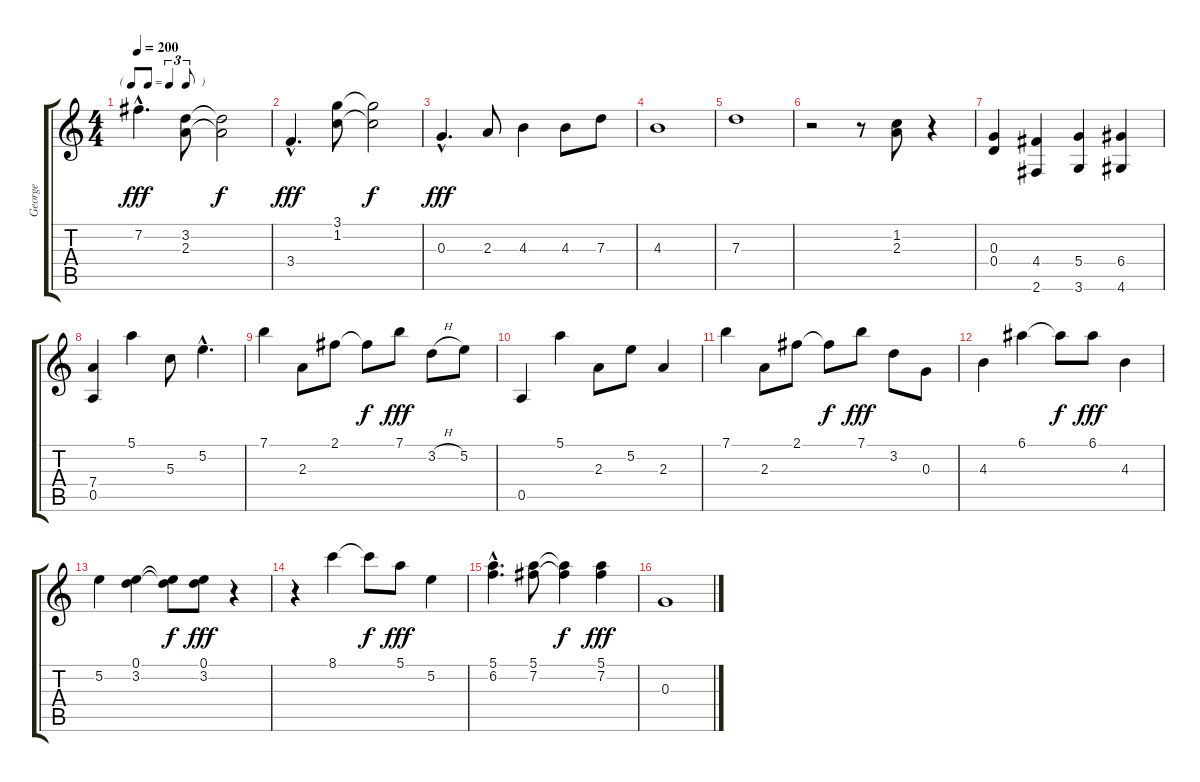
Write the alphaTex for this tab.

\track ("George" "George") {instrument electricguitarjazz}
\staff {score tabs}
\tuning (E4 B3 G3 D3 A2 E2) {hide}
\ts (4 4)
\tf triplet8th
\tempo 200
\clef g2
\ks c
7.2{hac}.4{d dy fff} (3.2 2.3).8 (3.2{t} 2.3{t}).2{dy f} |
3.4{hac}.4{d dy fff} (3.1 1.2).8 (3.1{t} 1.2{t}).2{dy f} |
0.3{hac}.4{d dy fff} 2.3.8 4.3.4 4.3.8 7.3.8 |
4.3.1 |
7.3.1 |
r.2 r.8 (1.2 2.3).8 r.4 |
(0.3 0.4).4{volume 16} (4.4 2.6).4 (5.4 3.6).4 (6.4 4.6).4 |
(7.4 0.5).4 5.1.4 5.3.8 5.2{hac}.4{d} |
7.1.4 2.3.8 2.1.8 2.1{t}.8{dy f} 7.1.8{dy fff} 3.2{h}.8 5.2.8 |
0.5.4 5.1.4 2.3.8 5.2.8 2.3.4 |
7.1.4 2.3.8 2.1.8 2.1{t}.8{dy f} 7.1.8{dy fff} 3.2.8 0.3.8 |
4.3.4 6.1.4 6.1{t}.8{dy f} 6.1.8{dy fff} 4.3.4 |
5.2.4 (0.1 3.2).4 (0.1{t} 3.2{t}).8{dy f} (0.1 3.2).8{dy fff} r.4 |
r.4 8.1.4 8.1{t}.8{dy f} 5.1.8{dy fff} 5.2.4 |
(5.1{hac} 6.2{hac}).4{d} (5.1 7.2).8 (5.1{t} 7.2{t}).4{dy f} (5.1 7.2).4{dy fff} |
0.3.1
